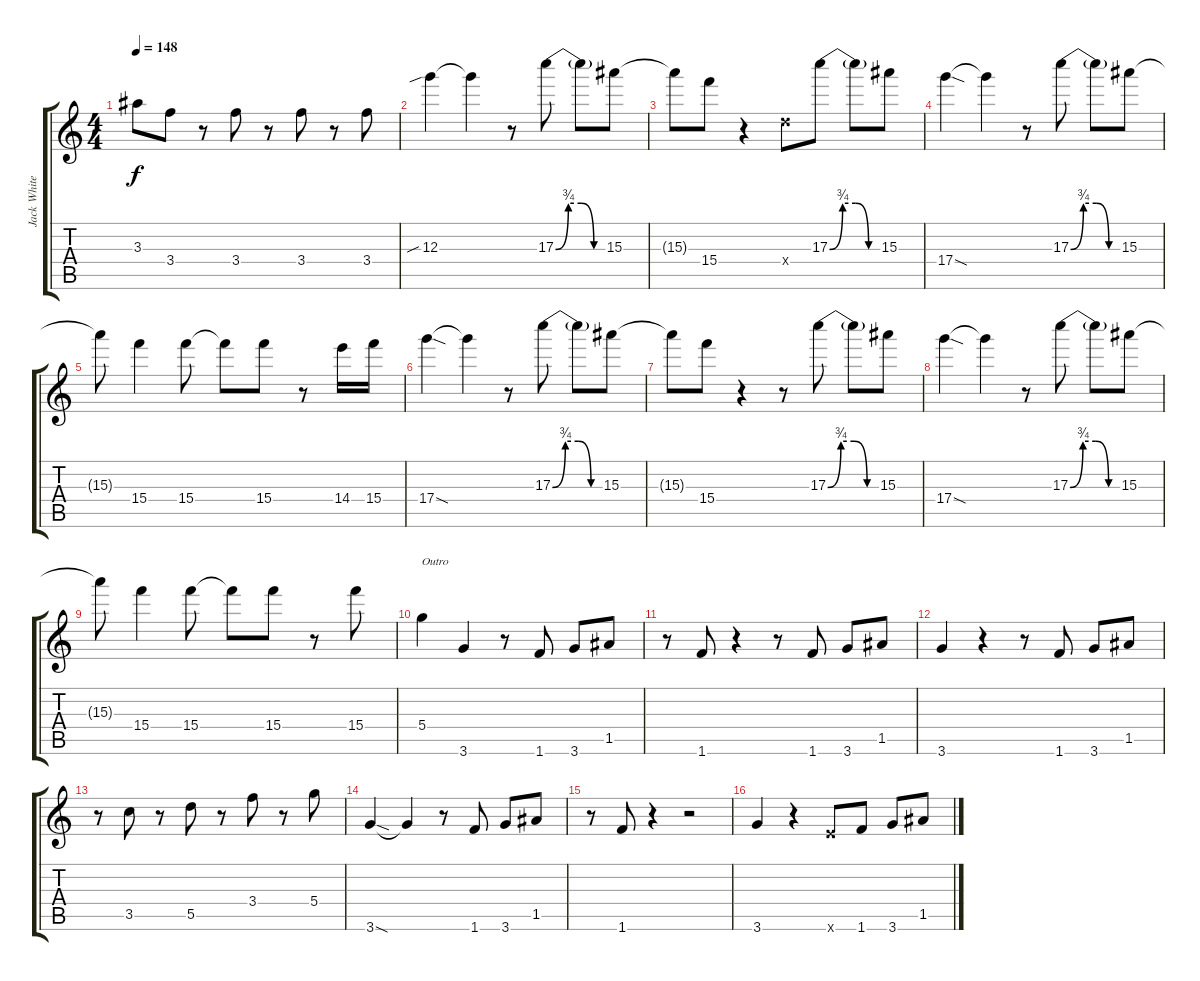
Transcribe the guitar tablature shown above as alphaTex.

\track ("Jack White Octaver High" "Jack White") {instrument distortionguitar}
\staff {score tabs}
\tuning (E5 B4 G4 D4 A3 E3) {hide}
\ts (4 4)
\tempo 148
\clef g2
\ks c
3.3{t}.8{dy f} 3.4.8 r.8 3.4.8 r.8 3.4.8 r.8 3.4.8 |
12.3{sib}.4 12.3{t}.4 r.8 17.3{be (custom 0 0 15 3 30 3 45 0 60 0)}.8 17.3{t}.8 15.3.8 |
15.3{t}.8 15.4.8 r.4 0.4{x}.8 17.3{be (custom 0 0 15 3 30 3 45 0 60 0)}.8 17.3{t}.8 15.3.8 |
17.4{sod}.4 17.4{t}.4 r.8 17.3{be (custom 0 0 15 3 30 3 45 0 60 0)}.8 17.3{t}.8 15.3.8 |
15.3{t}.8 15.4.4 15.4.8 15.4{t}.8 15.4.8 r.8 14.4.16 15.4.16 |
17.4{sod}.4 17.4{t}.4 r.8 17.3{be (custom 0 0 15 3 30 3 45 0 60 0)}.8 17.3{t}.8 15.3.8 |
15.3{t}.8 15.4.8 r.4 r.8 17.3{be (custom 0 0 15 3 30 3 45 0 60 0)}.8 17.3{t}.8 15.3.8 |
17.4{sod}.4 17.4{t}.4 r.8 17.3{be (custom 0 0 15 3 30 3 45 0 60 0)}.8 17.3{t}.8 15.3.8 |
15.3{t}.8 15.4.4 15.4.8 15.4{t}.8 15.4.8 r.8 15.4.8 |
5.4.4{txt "Outro"} 3.6.4 r.8 1.6.8 3.6.8 1.5.8 |
r.8 1.6.8 r.4 r.8 1.6.8 3.6.8 1.5.8 |
3.6.4 r.4 r.8 1.6.8 3.6.8 1.5.8 |
r.8 3.5.8 r.8 5.5.8 r.8 3.4.8 r.8 5.4.8 |
3.6{sod}.4 3.6{t}.4 r.8 1.6.8 3.6.8 1.5.8 |
r.8 1.6.8 r.4 r.2 |
3.6.4 r.4 0.6{x}.8 1.6.8 3.6.8 1.5.8
